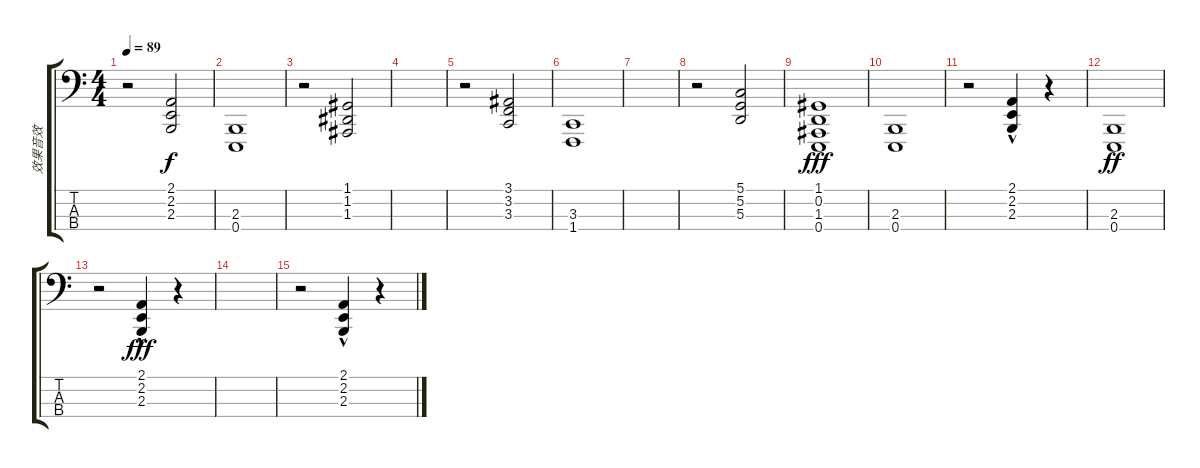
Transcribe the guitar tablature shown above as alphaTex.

\track ("效果音效" "效果音效") {instrument gunshot}
\staff {score tabs}
\tuning (G2 D2 A1 E1) {hide}
\ts (4 4)
\tempo 89
\clef f4
\ks c
r.2{dy f} (2.1 2.2 2.3).2 |
(2.3 0.4).1 |
r.2 (1.1 1.2 1.3).2 |
|
r.2 (3.1 3.2 3.3).2 |
(3.3 1.4).1 |
|
r.2 (5.1 5.2 5.3).2 |
(1.1 0.2 1.3 0.4).1{dy fff} |
(2.3 0.4).1 |
r.2 (2.1 2.2{hac} 2.3).4 r.4 |
(2.3 0.4).1{dy ff} |
r.2 (2.1 2.2{hac} 2.3).4{dy fff} r.4 |
|
r.2 (2.1 2.2{hac} 2.3).4 r.4
